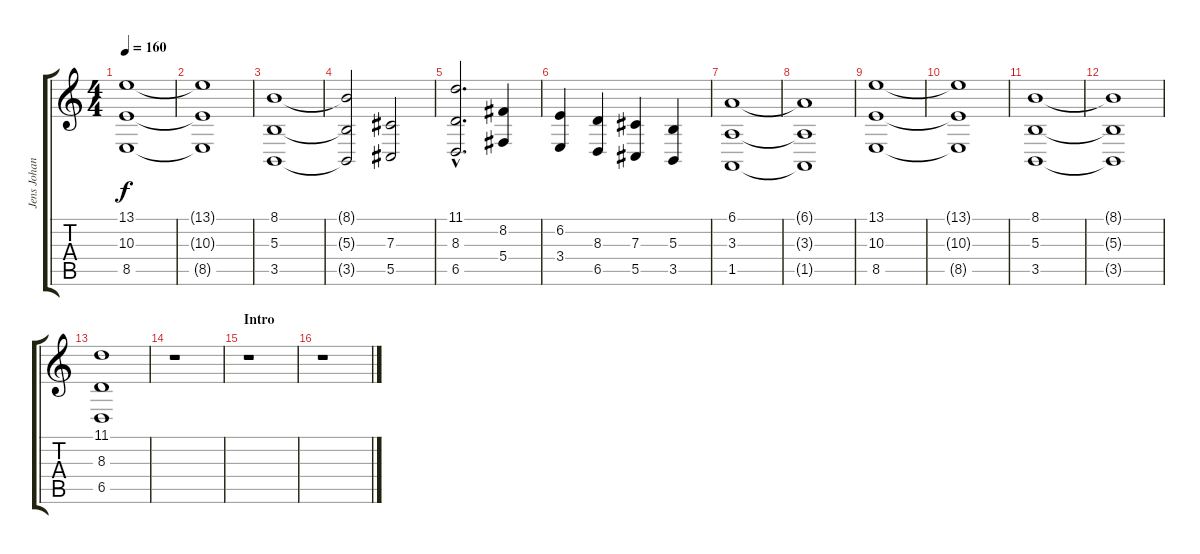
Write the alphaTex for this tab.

\track ("Jens Johansson" "Jens Johan") {instrument stringensemble1}
\staff {score tabs}
\tuning (Eb4 Bb3 Gb3 Db3 Ab2 Eb2) {hide}
\ts (4 4)
\tempo 160
\clef g2
\ks c
(13.1 10.3 8.5).1{dy f} |
(13.1{t} 10.3{t} 8.5{t}).1 |
(8.1 5.3 3.5).1 |
(8.1{t} 5.3{t} 3.5{t}).2 (7.3 5.5).2 |
(11.1{hac} 8.3{hac} 6.5{hac}).2{d} (8.2 5.4).4 |
(6.2 3.4).4 (8.3 6.5).4 (7.3 5.5).4 (5.3 3.5).4 |
(6.1 3.3 1.5).1 |
(6.1{t} 3.3{t} 1.5{t}).1 |
(13.1 10.3 8.5).1 |
(13.1{t} 10.3{t} 8.5{t}).1 |
(8.1 5.3 3.5).1 |
(8.1{t} 5.3{t} 3.5{t}).1 |
(11.1 8.3 6.5).1 |
r.1 |
\section ("" "Intro")
r.1 |
r.1
